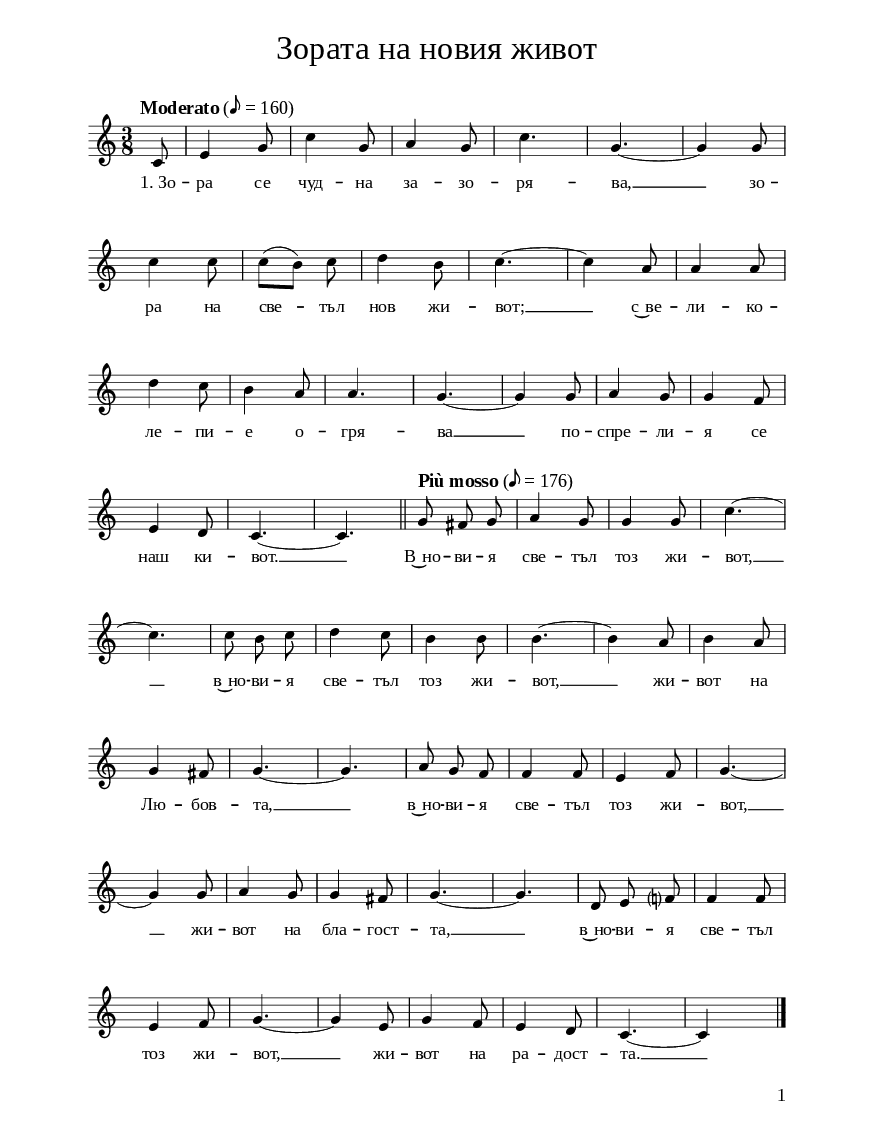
\version "2.24.3"

% include paper part and global functions
\include "include/globals.ily"

\bookpart {
  \label #'ref016
  \tocItem \markup "Зората на новия живот"
  \include "include/bookpart-paper.ily"
  \score {
    \include "include/score-layout.ily"

    \new Voice \absolute  {
      \clef treble
      \key c \major
      \time 3/8
      \tempoFunc "Moderato" 8 "160"
      \partial 8
      \autoBeamOff
      c'8 |e'4 g'8|c''4 g'8 |a'4 g'8 |c''4.| g'4. ~ |  g'4 g'8 |\break
      c''4 c''8| \once \autoBeamOn c''8 ([  b'8  ])  \noBeam  c''8 |d''4 b'8  |c''4. ~ | c''4  a'8| a'4 a'8| \break
      d''4  c''8| b'4 a'8| a'4. | g'4. ~ | g'4  g'8 | a'4 g'8 | g'4 f'8 | \break
      e'4 d'8| c'4. ~ | c'4.  | \bar "||"
      \tempoFunc "Più mosso" 8 "176"
      g'8  fis'8 g'8 | a'4 g'8 | g'4 g'8 | c''4. ~ | \break
      c''4.  | c''8 b'8 c''8| d''4 c''8 | b'4  b'8 | b'4. ~ | b'4   a'8| b'4 a'8 | \break
      g'4 fis'8 | g'4. ~ | g'4.  | a'8 g'8 f'8 | f'4 f'8 | e'4 f'8 | g'4. ~ | \break
      g'4  g'8 | a'4 g'8 | g'4 fis'8 | g'4. ~ | g'4. | d'8 e'8 f'?8| f'4 f'8 | \break
      e'4 f'8 | g'4. ~ |g'4  e'8 | g'4 f'8 | e'4 d'8 | c'4. ~ | c' 4 s8 | \bar "|."
    }

    \addlyrics {
      "1. Зо" -- ра се чуд -- на за -- зо -- ря -- ва, __ зо --
      ра на све -- тъл нов жи -- вот; __ с~ве -- ли -- ко --
      ле -- пи -- е о -- гря -- ва __  по -- спре -- ли -- я се
      наш ки -- вот. __  В~но -- ви -- я све -- тъл тоз жи -- вот, __
      в~но -- ви -- я све -- тъл тоз жи -- вот, __  жи -- вот на
      Лю -- бов -- та, __   в~но -- ви -- я све -- тъл тоз жи -- вот, __
      жи -- вот на бла -- гост -- та, __  в~но -- ви -- я све -- тъл
      тоз жи -- вот, __  жи -- вот на ра -- дост -- та. __ 
    }

    \header {
      title = \titleFunc "Зората на новия живот" "Zorata na Novija život"
    }

    \midi{}
  } % score

  \pageBreak

  \markup \fontsize #bgCoupletFontSize {
    \hspace #15
    \override #`(baseline-skip . ,bgCoupletBaselineSkip) % affects space between column lines
    \column {
      \line { 2. И птички въздуха изпълнят }
      \line {   "   " с възторг и сладки песни в хор, }
      \line {   "   " хармонията да допълнят }
      \line {   "   " в големия небесен двор.}

      \line { " " }
      \line { "   " \italic {Припев: } }
      \line {  "   " В новия светъл тоз живот, (2) }
      \line { "   " живот на любовта, }
      \line {  "   " в новия светъл тоз живот,}
      \line { "   " живот на благостта, }
      \line { "   "  в новия светъл тоз живот,}
      \line {  "   " живот на радостта.}
      \line { " " }

      \line { 3. Трепти зората лекокрила  }
      \line {   "   " и буди нашите души; }
      \line {   "   " като любяща майка мила}
      \line {   "   " подканва всекиго: „Стани!“.}

      \line { " " }
      \line { "   " \italic {Припев ...} }
      \line { " " }

      \line { 4. Лъчи от  любовта ни вливат }
      \line {   "   " в гърдите жива топлина, }
      \line {   "   " със сладка вяра ни повдигат }
      \line {   "   " във крепост и виделина. }

      \line { " " }
      \line { "   " \italic {Припев ...} }
      \line { " " }

      \line { 5.  О, тез лъчи от Бога идат, }
      \line {   "   " те пълнят нашите сърца }
      \line {   "   " и шепнат сладко как Той вика: }
      \line {   "   " „Елате, Mоите деца!“. }
      \line { " " }
      \line { "   " \italic {Припев ...} }
      \line { " " }
    }
  } % markup

} % bookpart
